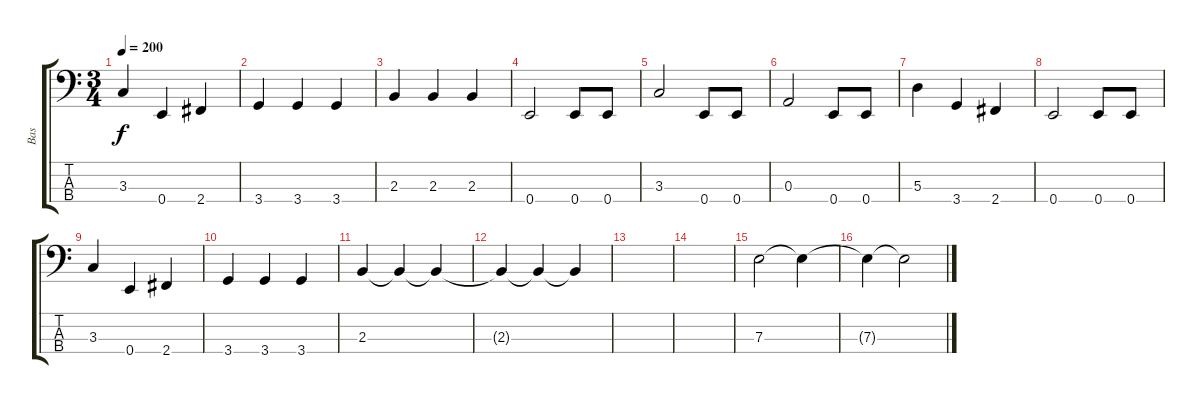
\track ("Bas" "Bas") {instrument electricbassfinger}
\staff {score tabs}
\tuning (G2 D2 A1 E1) {hide}
\ts (3 4)
\tempo 200
\clef f4
\ks c
3.3.4{dy f} 0.4.4 2.4.4 |
3.4.4 3.4.4 3.4.4 |
2.3.4 2.3.4 2.3.4 |
0.4.2 0.4.8 0.4.8 |
3.3.2 0.4.8 0.4.8 |
0.3.2 0.4.8 0.4.8 |
5.3.4 3.4.4 2.4.4 |
0.4.2 0.4.8 0.4.8 |
3.3.4 0.4.4 2.4.4 |
3.4.4 3.4.4 3.4.4 |
2.3.4 2.3{t}.4 2.3{t}.4 |
2.3{t}.4 2.3{t}.4 2.3{t}.4 |
|
|
7.3.2 7.3{t}.4 |
7.3{t}.4 7.3{t}.2
